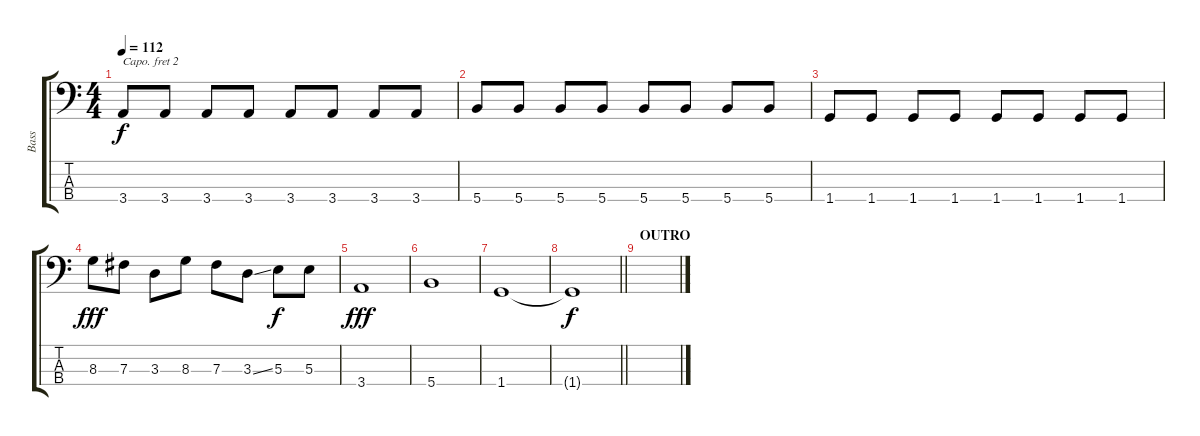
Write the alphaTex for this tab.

\track ("Bass" "Bass") {instrument synthbass2}
\staff {score tabs}
\capo 2
\tuning (G2 D2 A1 E1) {hide}
\ts (4 4)
\tempo 112
\clef f4
\ks c
3.4.8{dy f} 3.4.8 3.4.8 3.4.8 3.4.8 3.4.8 3.4.8 3.4.8 |
5.4.8 5.4.8 5.4.8 5.4.8 5.4.8 5.4.8 5.4.8 5.4.8 |
1.4.8 1.4.8 1.4.8 1.4.8 1.4.8 1.4.8 1.4.8 1.4.8 |
8.3.8{dy fff} 7.3.8 3.3.8 8.3.8 7.3.8 3.3{ss}.8 5.3.8{dy f} 5.3.8 |
3.4.1{dy fff} |
5.4.1 |
1.4.1 |
\barLineRight lightlight
1.4{t}.1{dy f} |
\section ("" "OUTRO")
